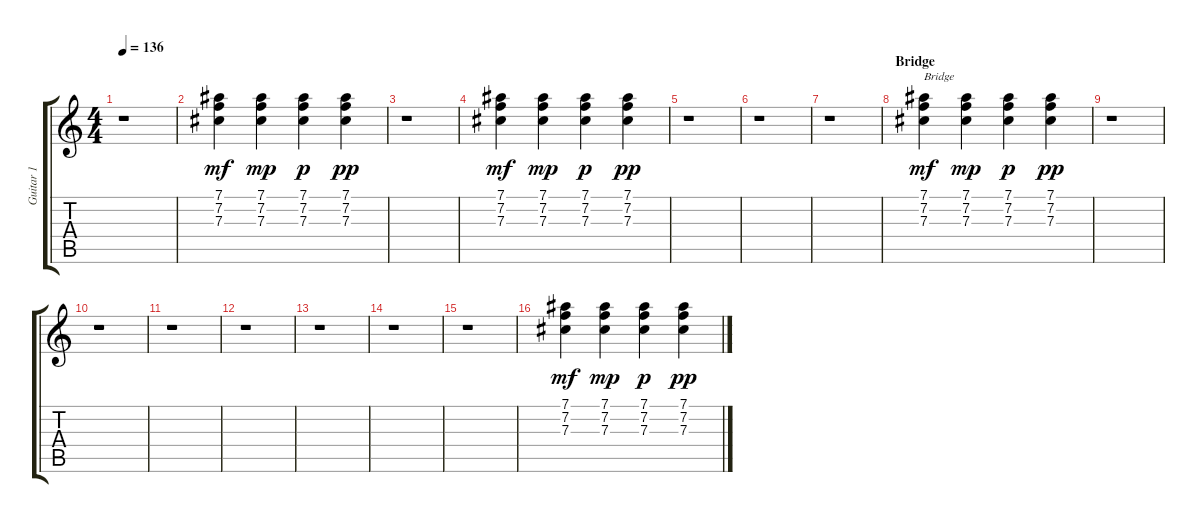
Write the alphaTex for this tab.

\track ("Guitar 1" "Guitar 1") {instrument electricguitarclean}
\staff {score tabs}
\tuning (Eb4 Bb3 Gb3 Db3 Ab2 Eb2) {hide}
\ts (4 4)
\tempo 136
\clef g2
\ks c
r.1{dy pp} |
(7.1 7.2 7.3).4{dy mf} (7.1 7.2 7.3).4{dy mp} (7.1 7.2 7.3).4{dy p} (7.1 7.2 7.3).4{dy pp} |
r.1 |
(7.1 7.2 7.3).4{dy mf} (7.1 7.2 7.3).4{dy mp} (7.1 7.2 7.3).4{dy p} (7.1 7.2 7.3).4{dy pp} |
r.1 |
r.1 |
r.1 |
\section ("" "Bridge")
(7.1 7.2 7.3).4{txt "Bridge" dy mf} (7.1 7.2 7.3).4{dy mp} (7.1 7.2 7.3).4{dy p} (7.1 7.2 7.3).4{dy pp} |
r.1 |
r.1 |
r.1 |
r.1 |
r.1 |
r.1 |
r.1 |
(7.1 7.2 7.3).4{dy mf} (7.1 7.2 7.3).4{dy mp} (7.1 7.2 7.3).4{dy p} (7.1 7.2 7.3).4{dy pp}
